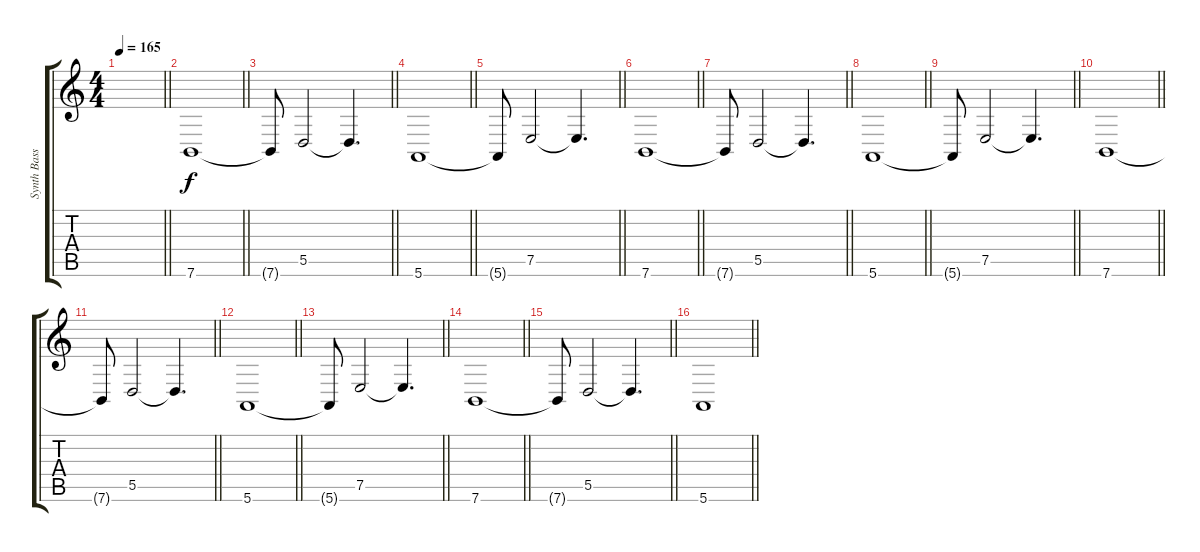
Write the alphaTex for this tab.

\track ("Synth Bass" "Synth Bass") {instrument synthbrass1}
\staff {score tabs}
\tuning (E4 B3 G3 D3 A2 E2) {hide}
\ts (4 4)
\tempo 165
\clef g2
\barLineRight lightlight
\ks c
|
\barLineRight lightlight
7.6.1 |
\barLineRight lightlight
7.6{t}.8 5.5.2 5.5{t}.4{d} |
\barLineRight lightlight
5.6.1 |
\barLineRight lightlight
5.6{t}.8 7.5.2 7.5{t}.4{d} |
\barLineRight lightlight
7.6.1 |
\barLineRight lightlight
7.6{t}.8 5.5.2 5.5{t}.4{d} |
\barLineRight lightlight
5.6.1 |
\barLineRight lightlight
5.6{t}.8 7.5.2 7.5{t}.4{d} |
\barLineRight lightlight
7.6.1 |
\barLineRight lightlight
7.6{t}.8 5.5.2 5.5{t}.4{d} |
\barLineRight lightlight
5.6.1 |
\barLineRight lightlight
5.6{t}.8 7.5.2 7.5{t}.4{d} |
\barLineRight lightlight
7.6.1 |
\barLineRight lightlight
7.6{t}.8 5.5.2 5.5{t}.4{d} |
\barLineRight lightlight
5.6.1
